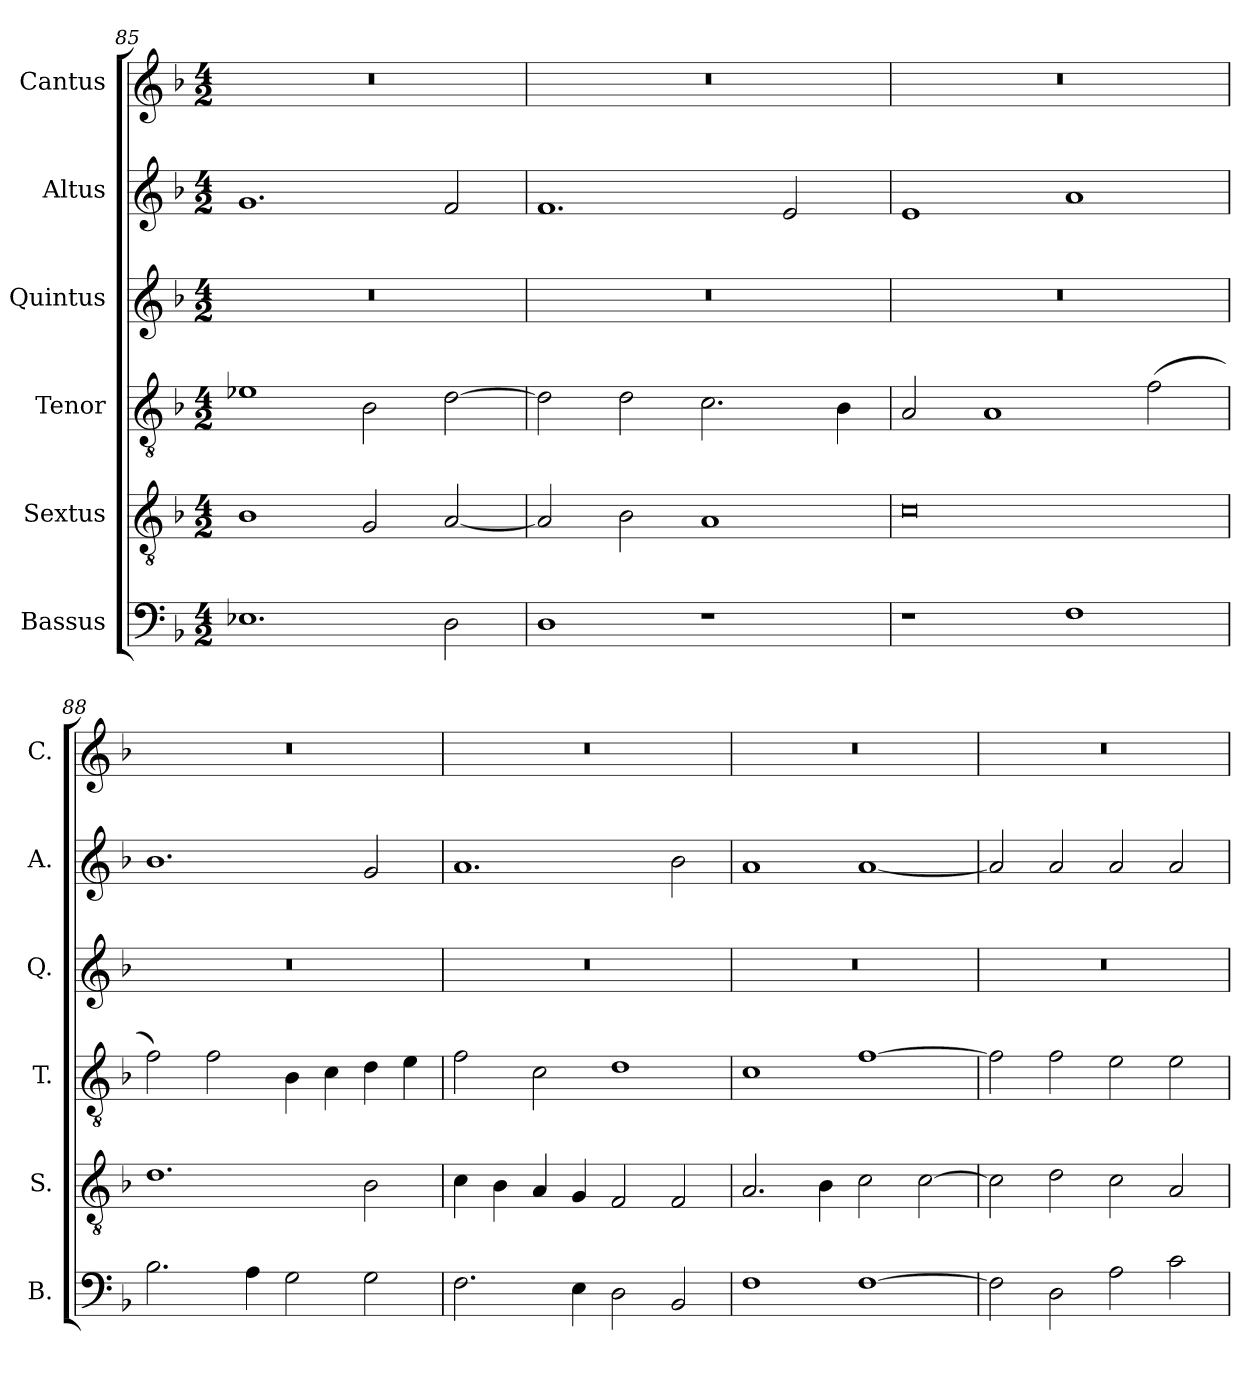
**kern	**kern	**kern	**kern	**kern	**kern
*part6	*part5	*part4	*part3	*part2	*part1
*staff6	*staff5	*staff4	*staff3	*staff2	*staff1
*I"Bassus	*I"Sextus	*I"Tenor	*I"Quintus	*I"Altus	*I"Cantus
*I'B.	*I'S.	*I'T.	*I'Q.	*I'A.	*I'C.
*clefF4	*clefGv2	*clefGv2	*clefG2	*clefG2	*clefG2
*k[b-]	*k[b-]	*k[b-]	*k[b-]	*k[b-]	*k[b-]
*M4/2	*M4/2	*M4/2	*M4/2	*M4/2	*M4/2
=85	=85	=85	=85	=85	=85
1.E-X	1B-	1e-X	0r	1.g	0r
.	2G/	2B-\	.	.	.
2D\	[2A/	[2d\	.	2f/	.
=86	=86	=86	=86	=86	=86
1D	2A/]	2d\]	0r	1.f	0r
.	2B-\	2d\	.	.	.
1r	1A	2.c\	.	.	.
.	.	.	.	2e/	.
.	.	4B-\	.	.	.
=87	=87	=87	=87	=87	=87
1r	0c	2A/	0r	1e	0r
.	.	1A	.	.	.
1F	.	.	.	1a	.
.	.	(>2f\	.	.	.
=88	=88	=88	=88	=88	=88
2.B-\	1.d	2f\)	0r	1.b-	0r
.	.	2f\	.	.	.
4A\	.	.	.	.	.
2G\	.	4B-\	.	.	.
.	.	4c\	.	.	.
2G\	2B-\	4d\	.	2g/	.
.	.	4e\	.	.	.
=89	=89	=89	=89	=89	=89
2.F\	4c\	2f\	0r	1.a	0r
.	4B-\	.	.	.	.
.	4A/	2c\	.	.	.
4E\	4G/	.	.	.	.
2D\	2F/	1d	.	.	.
2BB-/	2F/	.	.	2b-\	.
=90	=90	=90	=90	=90	=90
1F	2.A/	1c	0r	1a	0r
.	4B-\	.	.	.	.
[1F	2c\	[1f	.	[1a	.
.	[2c\	.	.	.	.
!!LO:LB:g=z
=91	=91	=91	=91	=91	=91
2F\]	2c\]	2f\]	0r	2a/]	0r
2D\	2d\	2f\	.	2a/	.
2A\	2c\	2e\	.	2a/	.
2c\	2A/	2e\	.	2a/	.
=	=	=	=	=	=
*-	*-	*-	*-	*-	*-
